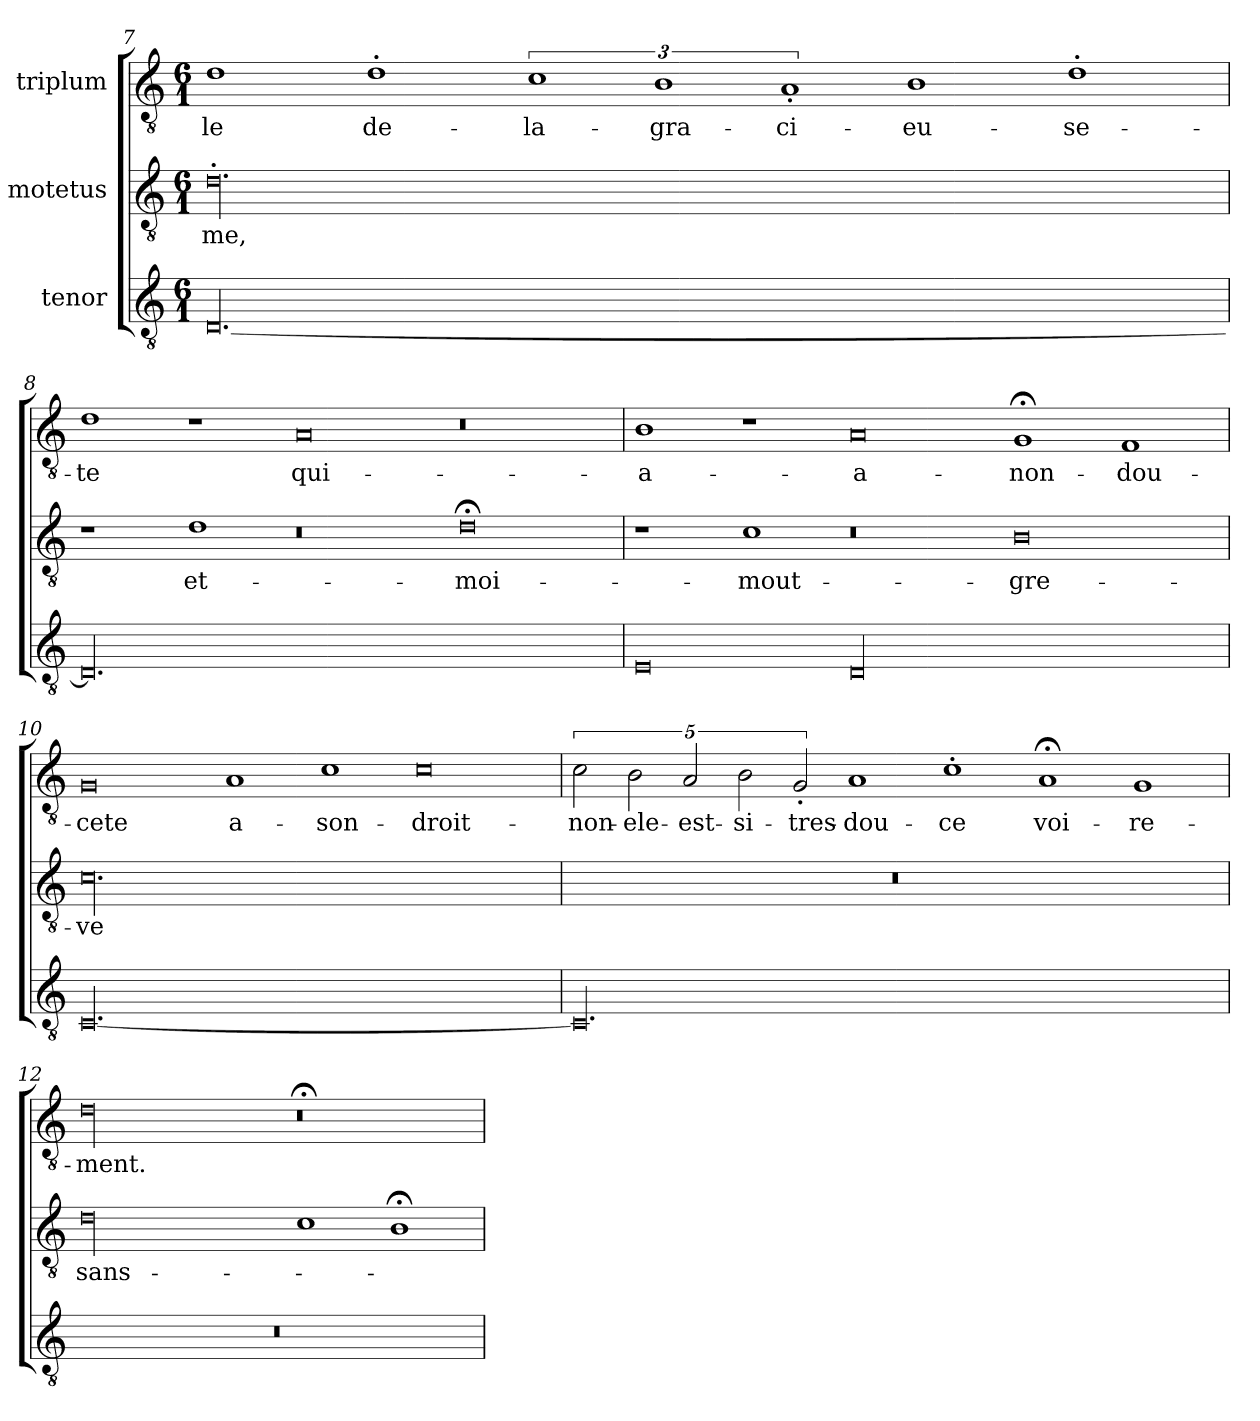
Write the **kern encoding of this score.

**kern	**kern	**text	**kern	**text
*part3	*part2	*part2	*part1	*part1
*staff3	*staff2	*staff2	*staff1	*staff1
*I"tenor	*I"motetus	*	*I"triplum	*
*clefGv2	*clefGv2	*	*clefGv2	*
*k[]	*k[]	*	*k[]	*
*C:	*C:	*	*C:	*
*M6/1	*M6/1	*	*M6/1	*
=7	=7	=7	=7	=7
[00.D/	00.d'\	-me,	1d\	-le
.	.	.	1d'\	de-
.	.	.	3%2c\	la-
.	.	.	3%2B\	gra-
.	.	.	3%2A'/	-ci-
.	.	.	1B\	-eu-
.	.	.	1d'\	-se-
=8	=8	=8	=8	=8
00.D/]	1r	.	1d\	-te
.	1d\	et-	1r	.
.	0r	.	0A/	qui-
.	0d;<\	moi-	0r	.
!!LO:PB:g=z
=9	=9	=9	=9	=9
0E/	1r	.	1B\	a-
.	1c\	mout-	1r	.
00D/	0r	.	0A/	a-
.	0B\	gre-	1G;</	non-
.	.	.	1F/	dou-
=10	=10	=10	=10	=10
[00.C/	00.c\	-ve	0G/	-cete
.	.	.	1A/	a-
.	.	.	1c\	son-
.	.	.	0c\	droit-
=11	=11	=11	=11	=11
00.C/]	00.r	.	5%2c\	non-
.	.	.	5%2B\	ele-
.	.	.	5%2A/	est-
.	.	.	5%2B\	si-
.	.	.	5%2G'/	tres-
.	.	.	1A/	dou-
.	.	.	1c'\	-ce
.	.	.	1A;</	voi-
.	.	.	1G/	-re-
=12	=12	=12	=12	=12
00.r	00d\	sans-	00d\	-ment.
.	1c\	.	0r;<	.
.	1B;<\	.	.	.
=	=	=	=	=
*-	*-	*-	*-	*-
